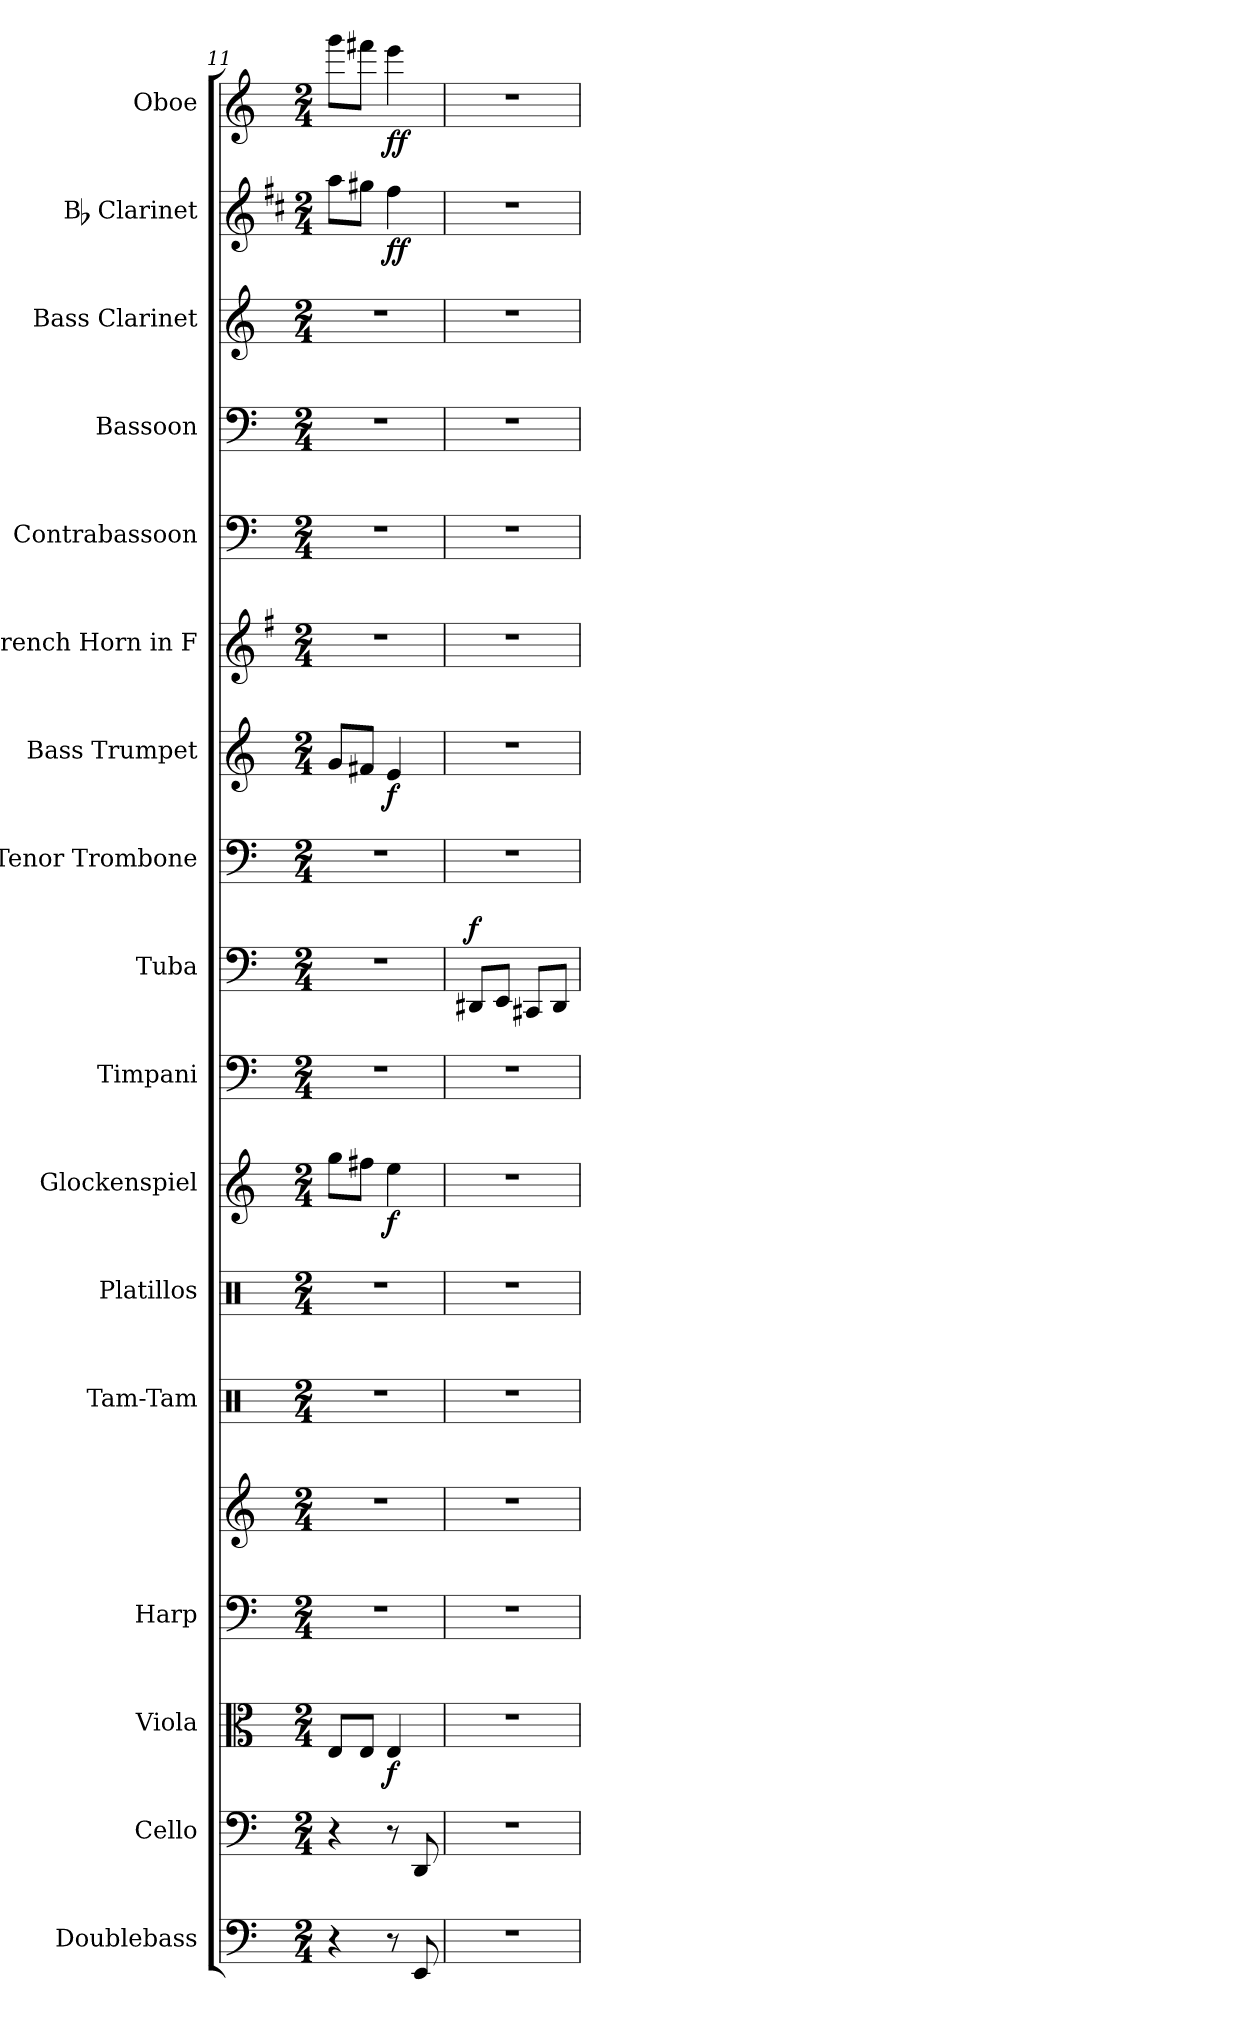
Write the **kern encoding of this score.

**kern	**kern	**kern	**dynam	**kern	**kern	**kern	**kern	**kern	**dynam	**kern	**kern	**dynam	**kern	**kern	**dynam	**kern	**kern	**kern	**kern	**kern	**dynam	**kern	**dynam
*part17	*part16	*part15	*part15	*part14	*part14	*part13	*part12	*part11	*part11	*part10	*part9	*part9	*part8	*part7	*part7	*part6	*part5	*part4	*part3	*part2	*part2	*part1	*part1
*staff18	*staff17	*staff16	*staff16	*staff15	*staff14	*staff13	*staff12	*staff11	*staff11	*staff10	*staff9	*staff9	*staff8	*staff7	*staff7	*staff6	*staff5	*staff4	*staff3	*staff2	*staff2	*staff1	*staff1
*I"Doublebass	*I"Cello	*I"Viola	*	*I"Harp	*	*I"Tam-Tam	*I"Platillos	*I"Glockenspiel	*	*I"Timpani	*I"Tuba	*	*I"Tenor Trombone	*I"Bass Trumpet	*	*I"French Horn in F	*I"Contrabassoon	*I"Bassoon	*I"Bass Clarinet	*I"Bb Clarinet	*	*I"Oboe	*
*	*	*I'Vla.	*	*I'Arp.	*	*	*I'Plat.	*I'Glk.	*	*	*I'Tba.	*	*	*	*	*	*	*	*	*	*	*I'Ob.	*
*clefF4	*clefF4	*clefC3	*	*clefF4	*clefG2	*clefX	*clefX	*clefG2	*	*clefF4	*clefF4	*	*clefF4	*clefG2	*	*clefG2	*clefF4	*clefF4	*clefG2	*clefG2	*	*clefG2	*
*ITrd7c12	*	*	*	*	*	*	*	*ITrd-14c-24	*	*	*	*	*	*ITrd8c14	*	*ITrd4c7	*ITrd7c12	*	*ITrd8c14	*ITrd1c2	*	*	*
*k[]	*k[]	*k[]	*	*k[]	*k[]	*k[]	*k[]	*k[]	*	*k[]	*k[]	*	*k[]	*k[]	*	*k[]	*k[]	*k[]	*k[]	*k[]	*	*k[]	*
*M2/4	*M2/4	*M2/4	*	*M2/4	*M2/4	*M2/4	*M2/4	*M2/4	*	*M2/4	*M2/4	*	*M2/4	*M2/4	*	*M2/4	*M2/4	*M2/4	*M2/4	*M2/4	*	*M2/4	*
=11	=11	=11	=11	=11	=11	=11	=11	=11	=11	=11	=11	=11	=11	=11	=11	=11	=11	=11	=11	=11	=11	=11	=11
4r	4r	8E/L	.	2r	2r	2r	2r	8gggg\L	.	2r	2r	.	2r	8G/L	.	2r	2r	2r	2r	8gg\L	.	8ggg\L	.
.	.	8E/J	.	.	.	.	.	8ffff#X\J	.	.	.	.	.	8F#X/J	.	.	.	.	.	8ff#X\J	.	8fff#X\J	.
!	!	!	!LO:DY:b	!	!	!	!	!	!LO:DY:b	!	!	!	!	!	!LO:DY:b	!	!	!	!	!	!LO:DY:b	!	!
!	!	!	!	!	!	!	!	!	!	!	!	!	!	!	!	!	!	!	!	!	!LO:DY:n=1:b	!	!LO:DY:b
!	!	!	!	!	!	!	!	!	!	!	!	!	!	!	!	!	!	!	!	!	!	!	!LO:DY:n=1:b
8r	8r	4E/	f	.	.	.	.	4eeee\	f	.	.	.	.	4E/	f	.	.	.	.	4ee\	f f	4eee\	f f
8EEE/	8DD/	.	.	.	.	.	.	.	.	.	.	.	.	.	.	.	.	.	.	.	.	.	.
=12	=12	=12	=12	=12	=12	=12	=12	=12	=12	=12	=12	=12	=12	=12	=12	=12	=12	=12	=12	=12	=12	=12	=12
!	!	!	!	!	!	!	!	!	!	!	!	!LO:DY:a	!	!	!	!	!	!	!	!	!	!	!
2r	2r	2r	.	2r	2r	2r	2r	2r	.	2r	8DD#X/L	f	2r	2r	.	2r	2r	2r	2r	2r	.	2r	.
.	.	.	.	.	.	.	.	.	.	.	8EE/J	.	.	.	.	.	.	.	.	.	.	.	.
.	.	.	.	.	.	.	.	.	.	.	8CC#X/L	.	.	.	.	.	.	.	.	.	.	.	.
.	.	.	.	.	.	.	.	.	.	.	8DD#/J	.	.	.	.	.	.	.	.	.	.	.	.
=	=	=	=	=	=	=	=	=	=	=	=	=	=	=	=	=	=	=	=	=	=	=	=
*-	*-	*-	*-	*-	*-	*-	*-	*-	*-	*-	*-	*-	*-	*-	*-	*-	*-	*-	*-	*-	*-	*-	*-
